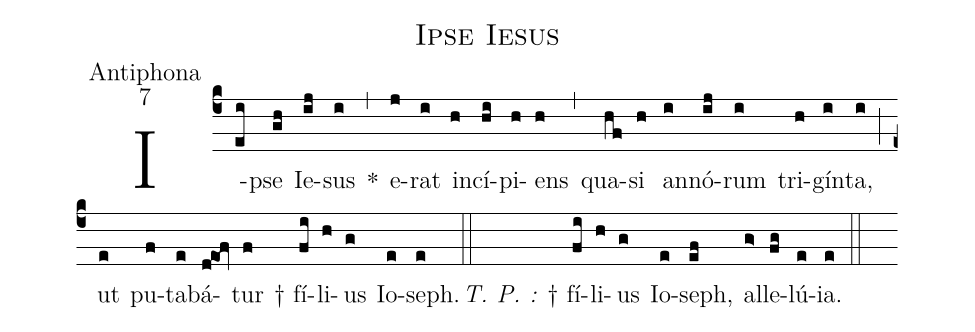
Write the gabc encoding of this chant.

name:Ipse Iesus;
office-part:Antiphona;
mode:7;
%%
(c4)I(ei)pse(gh) Ie(ij)sus(i) *(,) e(j)rat(i) in(h)cí(hi)pi(h)ens(h) (,) qua(hf)si(h) an(i)nó(ij)rum(i) tri(h)gín(i)ta,(i) (;) ut(e) pu(f)ta(e)bá(d@eo@fv)tur(f) † fí(fi)li(h)us(g) Io(e)seph.(e) (::) <i>T. P. :</i>() † fí(fi)li(h)us(g) Io(e)seph,(ef) al(g>)le(fg)lú(e)ia.(e) (::)
